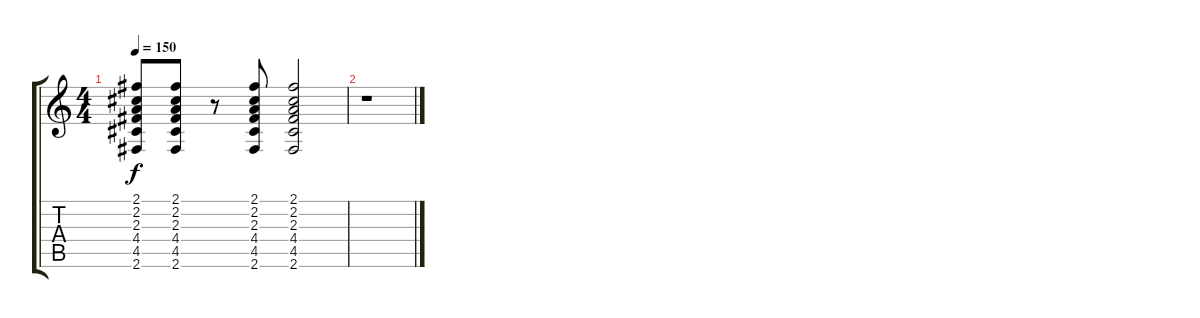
\track "" {instrument electricguitarclean}
\staff {score tabs}
\tuning (E4 B3 G3 D3 A2 E2) {hide}
\ts (4 4)
\tempo 150
\clef g2
\ks c
(2.1{t} 2.2{t} 2.3{t} 4.4{t} 4.5{t} 2.6{t}).8{dy f} (2.1 2.2 2.3 4.4 4.5 2.6).8 r.8 (2.1 2.2 2.3 4.4 4.5 2.6).8 (2.1 2.2 2.3 4.4 4.5 2.6).2 |
r.1
